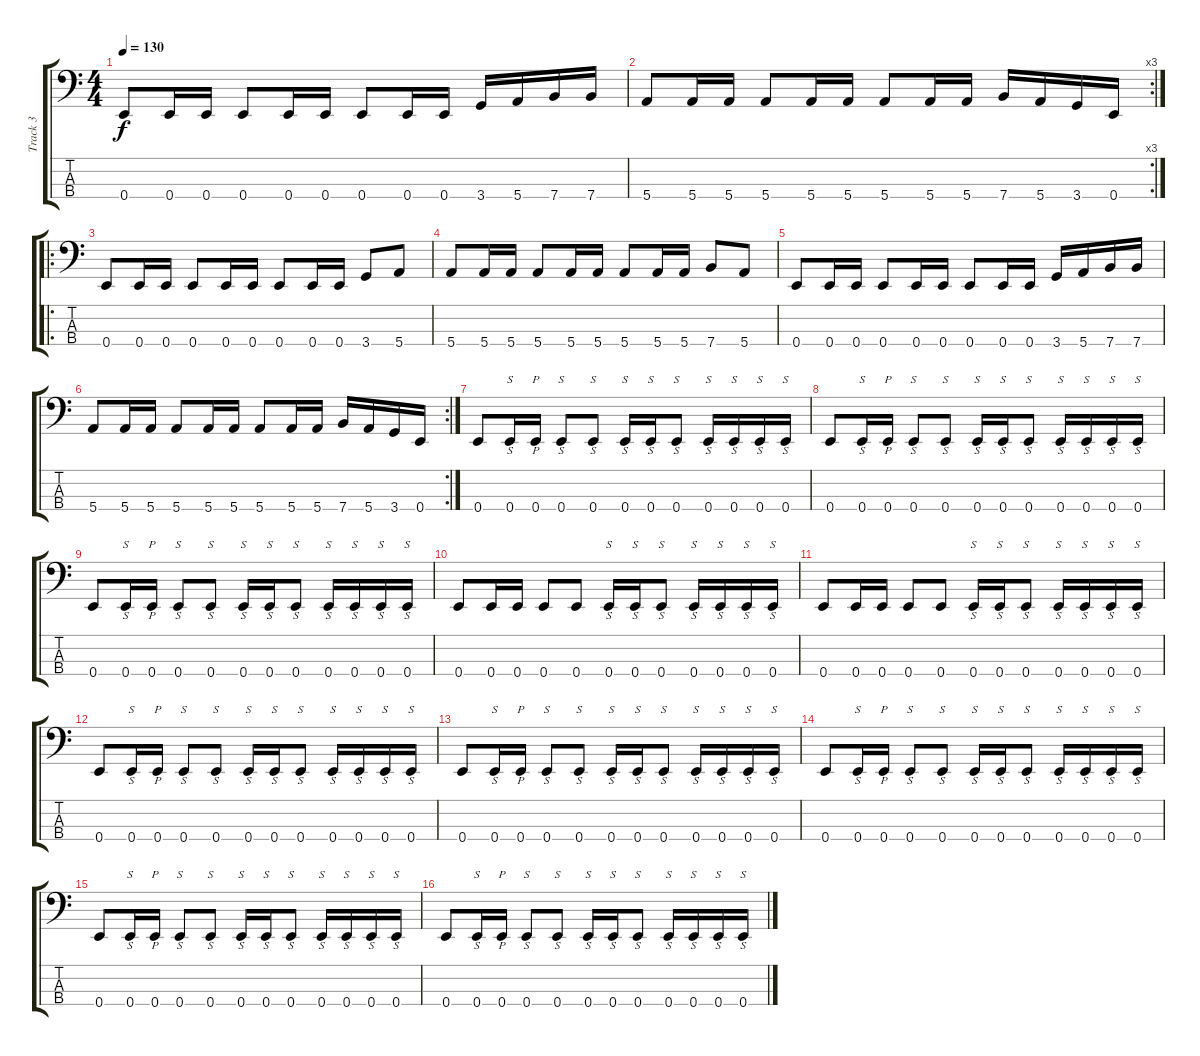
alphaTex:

\track ("Track 3" "Track 3") {instrument electricbasspick}
\staff {score tabs}
\tuning (G2 D2 A1 E1) {hide}
\ts (4 4)
\tempo 130
\clef f4
\ks c
0.4.8{dy f} 0.4.16 0.4.16 0.4.8 0.4.16 0.4.16 0.4.8 0.4.16 0.4.16 3.4.16 5.4.16 7.4.16 7.4.16 |
\rc 3
5.4.8 5.4.16 5.4.16 5.4.8 5.4.16 5.4.16 5.4.8 5.4.16 5.4.16 7.4.16 5.4.16 3.4.16 0.4.16 |
\ro
0.4.8 0.4.16 0.4.16 0.4.8 0.4.16 0.4.16 0.4.8 0.4.16 0.4.16 3.4.8 5.4.8 |
5.4.8 5.4.16 5.4.16 5.4.8 5.4.16 5.4.16 5.4.8 5.4.16 5.4.16 7.4.8 5.4.8 |
0.4.8 0.4.16 0.4.16 0.4.8 0.4.16 0.4.16 0.4.8 0.4.16 0.4.16 3.4.16 5.4.16 7.4.16 7.4.16 |
\rc 2
5.4.8 5.4.16 5.4.16 5.4.8 5.4.16 5.4.16 5.4.8 5.4.16 5.4.16 7.4.16 5.4.16 3.4.16 0.4.16 |
0.4.8 0.4.16{s} 0.4.16{p} 0.4.8{s} 0.4.8{s} 0.4.16{s} 0.4.16{s} 0.4.8{s} 0.4.16{s} 0.4.16{s} 0.4.16{s} 0.4.16{s} |
0.4.8 0.4.16{s} 0.4.16{p} 0.4.8{s} 0.4.8{s} 0.4.16{s} 0.4.16{s} 0.4.8{s} 0.4.16{s} 0.4.16{s} 0.4.16{s} 0.4.16{s} |
0.4.8 0.4.16{s} 0.4.16{p} 0.4.8{s} 0.4.8{s} 0.4.16{s} 0.4.16{s} 0.4.8{s} 0.4.16{s} 0.4.16{s} 0.4.16{s} 0.4.16{s} |
0.4.8 0.4.16 0.4.16 0.4.8 0.4.8 0.4.16{s} 0.4.16{s} 0.4.8{s} 0.4.16{s} 0.4.16{s} 0.4.16{s} 0.4.16{s} |
0.4.8 0.4.16 0.4.16 0.4.8 0.4.8 0.4.16{s} 0.4.16{s} 0.4.8{s} 0.4.16{s} 0.4.16{s} 0.4.16{s} 0.4.16{s} |
0.4.8 0.4.16{s} 0.4.16{p} 0.4.8{s} 0.4.8{s} 0.4.16{s} 0.4.16{s} 0.4.8{s} 0.4.16{s} 0.4.16{s} 0.4.16{s} 0.4.16{s} |
0.4.8 0.4.16{s} 0.4.16{p} 0.4.8{s} 0.4.8{s} 0.4.16{s} 0.4.16{s} 0.4.8{s} 0.4.16{s} 0.4.16{s} 0.4.16{s} 0.4.16{s} |
0.4.8 0.4.16{s} 0.4.16{p} 0.4.8{s} 0.4.8{s} 0.4.16{s} 0.4.16{s} 0.4.8{s} 0.4.16{s} 0.4.16{s} 0.4.16{s} 0.4.16{s} |
0.4.8 0.4.16{s} 0.4.16{p} 0.4.8{s} 0.4.8{s} 0.4.16{s} 0.4.16{s} 0.4.8{s} 0.4.16{s} 0.4.16{s} 0.4.16{s} 0.4.16{s} |
0.4.8 0.4.16{s} 0.4.16{p} 0.4.8{s} 0.4.8{s} 0.4.16{s} 0.4.16{s} 0.4.8{s} 0.4.16{s} 0.4.16{s} 0.4.16{s} 0.4.16{s}
